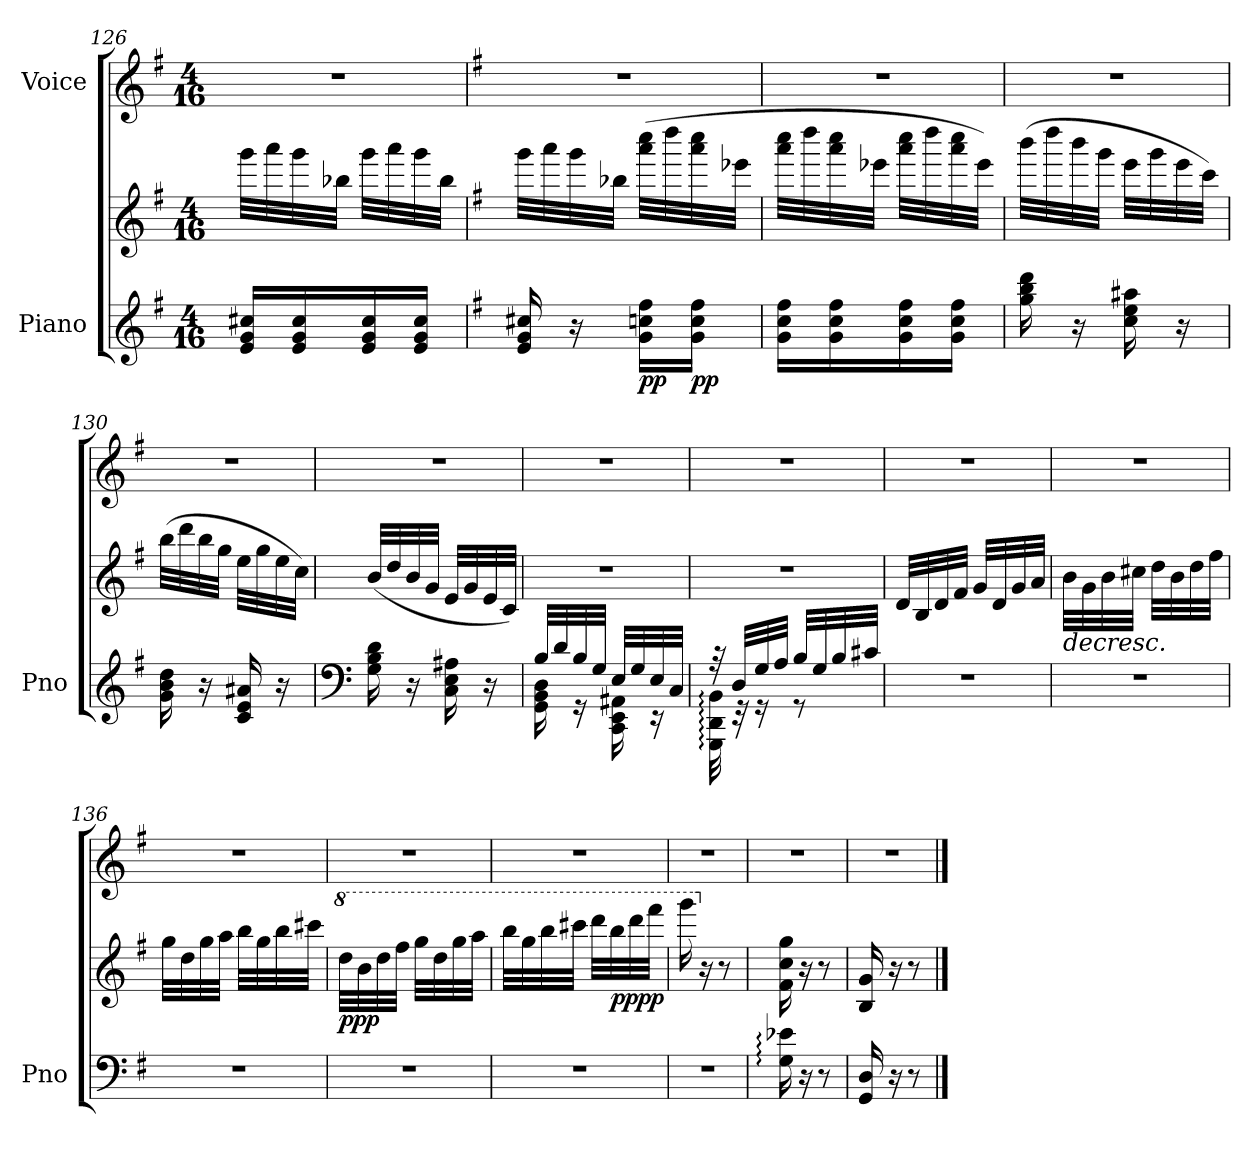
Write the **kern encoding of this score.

**kern	**kern	**dynam	**kern
*part2	*part2	*part2	*part1
*staff3	*staff2	*staff2/3	*staff1
*I"Piano	*	*	*I"Voice
*I'Pno	*	*	*
*clefG2	*clefG2	*	*clefG2
*k[f#]	*k[f#]	*	*k[f#]
*M4/16	*M4/16	*	*M4/16
=126	=126	=126	=126
16e/ 16g/ 16cc#X/LL	32ggg\LLL	.	4r
.	32aaa\	.	.
16e/ 16g/ 16cc#/	32ggg\	.	.
.	32bb-X\JJJ	.	.
16e/ 16g/ 16cc#/	32ggg\LLL	.	.
.	32aaa\	.	.
16e/ 16g/ 16cc#/JJ	32ggg\	.	.
.	32bb-\JJJ	.	.
!!LO:LB:g=z
=127	=127	=127	=127
*k[f#]	*k[f#]	*	*k[f#]
16e/ 16g/ 16cc#X/	32ggg\LLL	.	4r
.	32aaa\	.	.
16r	32ggg\	.	.
.	32bb-X\JJJ	.	.
!	!	!LO:DY:b=2	!
16g\ 16ccn\ 16ff#\LL	(32aaa\ 32cccc\LLL	pp	.
.	32dddd\	.	.
!	!	!LO:DY:b=2	!
16g\ 16cc\ 16ff#\JJ	32aaa\ 32cccc\	pp	.
.	32eee-X\JJJ	.	.
=128	=128	=128	=128
16g\ 16cc\ 16ff#\LL	32aaa\ 32cccc\LLL	.	4r
.	32dddd\	.	.
16g\ 16cc\ 16ff#\	32aaa\ 32cccc\	.	.
.	32eee-X\JJJ	.	.
16g\ 16cc\ 16ff#\	32aaa\ 32cccc\LLL	.	.
.	32dddd\	.	.
16g\ 16cc\ 16ff#\JJ	32aaa\ 32cccc\	.	.
.	32eee-\JJJ)	.	.
=129	=129	=129	=129
16gg\ 16bb\ 16ddd\	(32bbb\LLL	.	4r
.	32dddd\	.	.
16r	32bbb\	.	.
.	32ggg\JJJ	.	.
16cc\ 16ee\ 16aa#X\	32eee\LLL	.	.
.	32ggg\	.	.
16r	32eee\	.	.
.	32ccc\JJJ)	.	.
=130	=130	=130	=130
16g\ 16b\ 16dd\	(32bb\LLL	.	4r
.	32ddd\	.	.
16r	32bb\	.	.
.	32gg\JJJ	.	.
16c/ 16e/ 16a#X/	32ee\LLL	.	.
.	32gg\	.	.
16r	32ee\	.	.
.	32cc\JJJ)	.	.
=131	=131	=131	=131
*clefF4	*	*	*
16G\ 16B\ 16d\	(32b/LLL	.	4r
.	32dd/	.	.
16r	32b/	.	.
.	32g/JJJ	.	.
16C\ 16E\ 16A#X\	32e/LLL	.	.
.	32g/	.	.
16r	32e/	.	.
.	32c/JJJ)	.	.
!!LO:LB:g=z
=132	=132	=132	=132
*^	*	*	*
32B/LLL	16GG\ 16BB\ 16D\	4r	.	4r
32d/	.	.	.	.
32B/	16r	.	.	.
32G/JJJ	.	.	.	.
32E/LLL	16CC\ 16EE\ 16AA#X\	.	.	.
32G/	.	.	.	.
32E/	16r	.	.	.
32C/JJJ	.	.	.	.
=133	=133	=133	=133	=133
32r	32GGG\: 32DD\: 32BB\:	4r	.	4r
(32D/LLL	32r	.	.	.
32G/	16r	.	.	.
32A/JJJ	.	.	.	.
32B/LLL	8r	.	.	.
32G/	.	.	.	.
32B/	.	.	.	.
32c#X/JJJ	.	.	.	.
*v	*v	*	*	*
=134	=134	=134	=134
4r	32d/LLL	.	4r
.	32B/	.	.
.	32d/	.	.
.	32f#/JJJ	.	.
.	32g/LLL	.	.
.	32d/	.	.
.	32g/	.	.
.	32a/JJJ	.	.
=135	=135	=135	=135
!	!	!LO:HP:b	!
4r	32b\LLL	>	4r
.	32g\	.	.
.	32b\	.	.
.	32cc#X\JJJ	.	.
.	32dd\LLL	.	.
.	32b\	.	.
.	32dd\	.	.
.	32ff#\JJJ	.	.
=136	=136	=136	=136
4r	32gg\LLL	.	4r
.	32dd\	.	.
.	32gg\	.	.
.	32aa\JJJ	.	.
.	32bb\LLL	.	.
.	32gg\	.	.
.	32bb\	.	.
.	32ccc#X\JJJ	.	.
!!LO:LB:g=z
=137	=137	=137	=137
*	*8va	*	*
!	!	!LO:DY:b	!
4r	32ddd\LLL	ppp	4r
.	32bb\	.	.
.	32ddd\	.	.
.	32fff#\JJJ	.	.
.	32ggg\LLL	.	.
.	32ddd\	.	.
.	32ggg\	.	.
.	32aaa\JJJ	.	.
=138	=138	=138	=138
4r	32bbb\LLL	.	4r
.	32ggg\	.	.
.	32bbb\	.	.
.	32cccc#X\JJJ	.	.
.	32dddd\LLL	]	.
!	!	!LO:DY:b	!
.	32bbb\	pppp	.
.	32dddd\	.	.
.	32ffff#\JJJ	.	.
=139	=139	=139	=139
4r	16gggg\)	.	4r
*	*X8va	*	*
.	16r	.	.
.	8r	.	.
=140	=140	=140	=140
16G\: 16e-X\:	16f#\ 16cc\ 16gg\	.	4r
16r	16r	.	.
8r	8r	.	.
=141	=141	=141	=141
16GG/ 16D/	16B/ 16g/	.	4r
16r	16r	.	.
8r	8r	.	.
==	==	==	==
*-	*-	*-	*-
